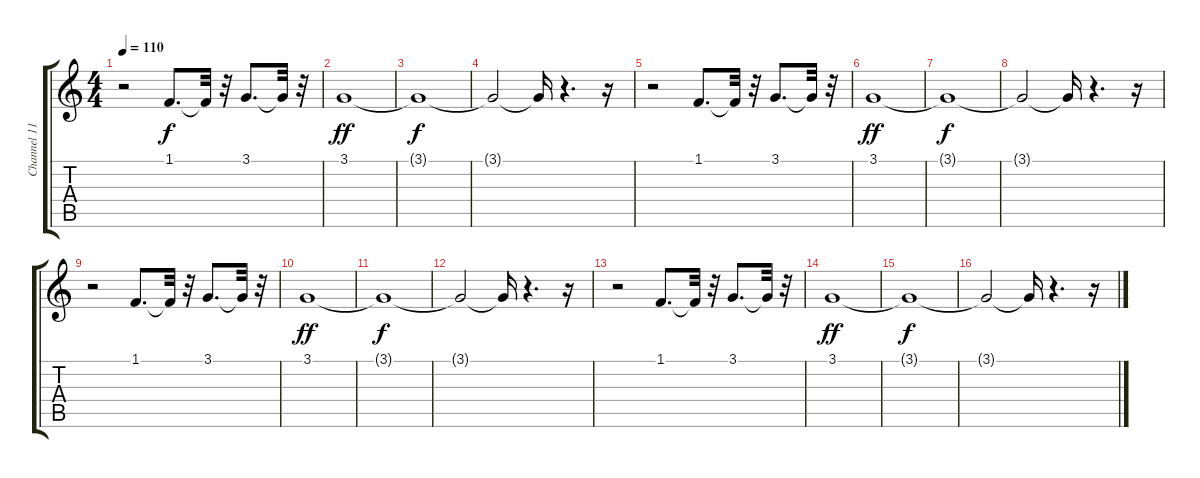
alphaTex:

\track ("Channel 11" "Channel 11") {instrument choiraahs}
\staff {score tabs}
\tuning (E4 B3 G3 D3 A2 E2) {hide}
\ts (4 4)
\tempo 110
\clef g2
\ks c
r.2{dy f} 1.1.8{d} 1.1{t}.32 r.32 3.1.8{d} 3.1{t}.32 r.32 |
3.1.1{dy ff} |
3.1{t}.1{dy f} |
3.1{t}.2 3.1{t}.16 r.4{d} r.16 |
r.2 1.1.8{d} 1.1{t}.32 r.32 3.1.8{d} 3.1{t}.32 r.32 |
3.1.1{dy ff} |
3.1{t}.1{dy f} |
3.1{t}.2 3.1{t}.16 r.4{d} r.16 |
r.2 1.1.8{d} 1.1{t}.32 r.32 3.1.8{d} 3.1{t}.32 r.32 |
3.1.1{dy ff} |
3.1{t}.1{dy f} |
3.1{t}.2 3.1{t}.16 r.4{d} r.16 |
r.2 1.1.8{d} 1.1{t}.32 r.32 3.1.8{d} 3.1{t}.32 r.32 |
3.1.1{dy ff} |
3.1{t}.1{dy f} |
3.1{t}.2 3.1{t}.16 r.4{d} r.16
